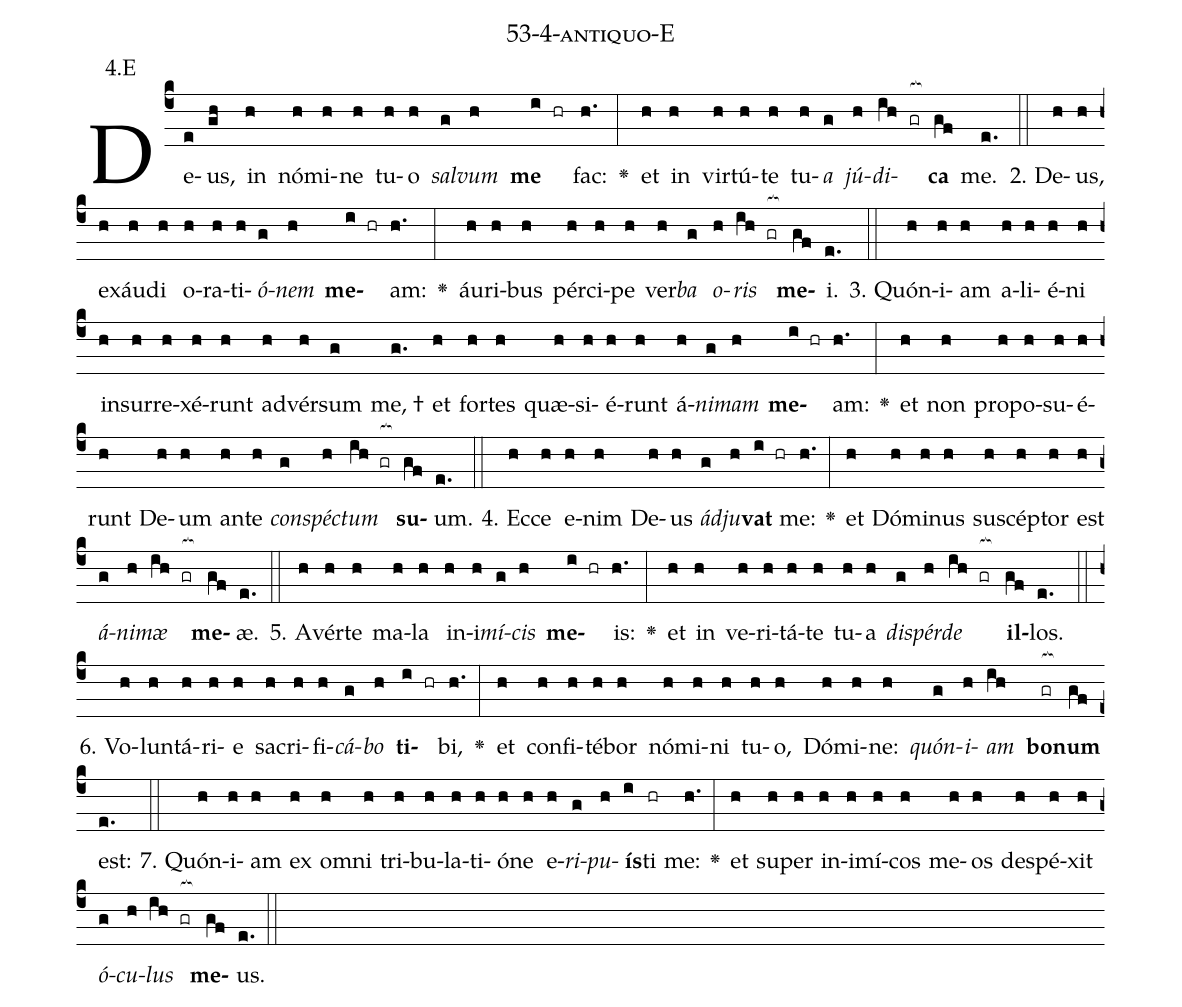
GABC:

name: 53-4-antiquo-E;
annotation: 4.E;
%%
(c4)De(e)us,(gh) in(h) nó(h)mi(h)ne(h) tu(h)o(h) <i>sal</i>(g)<i>vum</i>(h) <b>me</b>(i hr) fac:(h.) <v>\greheightstar</v>(:) et(h) in(h) vir(h)tú(h)te(h) tu(h)<i>a</i>(g) <i>jú</i>(h)<i>di</i>(ih gr[ocb:1{])<b>ca</b>(gf[ocb:0}]) me.(e.) (::)
2. De(h)us,(h) ex(h)áu(h)di(h) o(h)ra(h)ti(h)<i>ó</i>(g)<i>nem</i>(h) <b>me</b>(i hr)am:(h.) <v>\greheightstar</v>(:) áu(h)ri(h)bus(h) pér(h)ci(h)pe(h) ver(h)<i>ba</i>(g) <i>o</i>(h)<i>ris</i>(ih gr[ocb:1{]) <b>me</b>(gf[ocb:0}])i.(e.) (::)
3. Quón(h)i(h)am(h) a(h)li(h)é(h)ni(h) in(h)sur(h)re(h)xé(h)runt(h) ad(h)vér(h)sum(g) me, †(g.) et(h) for(h)tes(h) quæ(h)si(h)é(h)runt(h) á(h)<i>ni</i>(g)<i>mam</i>(h) <b>me</b>(i hr)am:(h.) <v>\greheightstar</v>(:) et(h) non(h) pro(h)po(h)su(h)é(h)runt(h) De(h)um(h) an(h)te(h) <i>con</i>(g)<i>spéc</i>(h)<i>tum</i>(ih gr[ocb:1{]) <b>su</b>(gf[ocb:0}])um.(e.) (::)
4. Ec(h)ce(h) e(h)nim(h) De(h)us(h) <i>ád</i>(g)<i>ju</i>(h)<b>vat</b>(i hr) me:(h.) <v>\greheightstar</v>(:) et(h) Dó(h)mi(h)nus(h) su(h)scép(h)tor(h) est(h) <i>á</i>(g)<i>ni</i>(h)<i>mæ</i>(ih gr[ocb:1{]) <b>me</b>(gf[ocb:0}])æ.(e.) (::)
5. A(h)vér(h)te(h) ma(h)la(h) in(h)i(h)<i>mí</i>(g)<i>cis</i>(h) <b>me</b>(i hr)is:(h.) <v>\greheightstar</v>(:) et(h) in(h) ve(h)ri(h)tá(h)te(h) tu(h)a(h) <i>dis</i>(g)<i>pér</i>(h)<i>de</i>(ih gr[ocb:1{]) <b>il</b>(gf[ocb:0}])los.(e.) (::)
6. Vo(h)lun(h)tá(h)ri(h)e(h) sa(h)cri(h)fi(h)<i>cá</i>(g)<i>bo</i>(h) <b>ti</b>(i hr)bi,(h.) <v>\greheightstar</v>(:) et(h) con(h)fi(h)té(h)bor(h) nó(h)mi(h)ni(h) tu(h)o,(h) Dó(h)mi(h)ne:(h) <i>quón</i>(g)<i>i</i>(h)<i>am</i>(ih) <b>bo</b>(gr[ocb:1{])<b>num</b>(gf[ocb:0}]) est:(e.) (::)
7. Quón(h)i(h)am(h) ex(h) om(h)ni(h) tri(h)bu(h)la(h)ti(h)ó(h)ne(h) e(h)<i>ri</i>(g)<i>pu</i>(h)<b>ís</b>(i)ti(hr) me:(h.) <v>\greheightstar</v>(:) et(h) su(h)per(h) in(h)i(h)mí(h)cos(h) me(h)os(h) de(h)spé(h)xit(h) <i>ó</i>(g)<i>cu</i>(h)<i>lus</i>(ih gr[ocb:1{]) <b>me</b>(gf[ocb:0}])us.(e.) (::)
